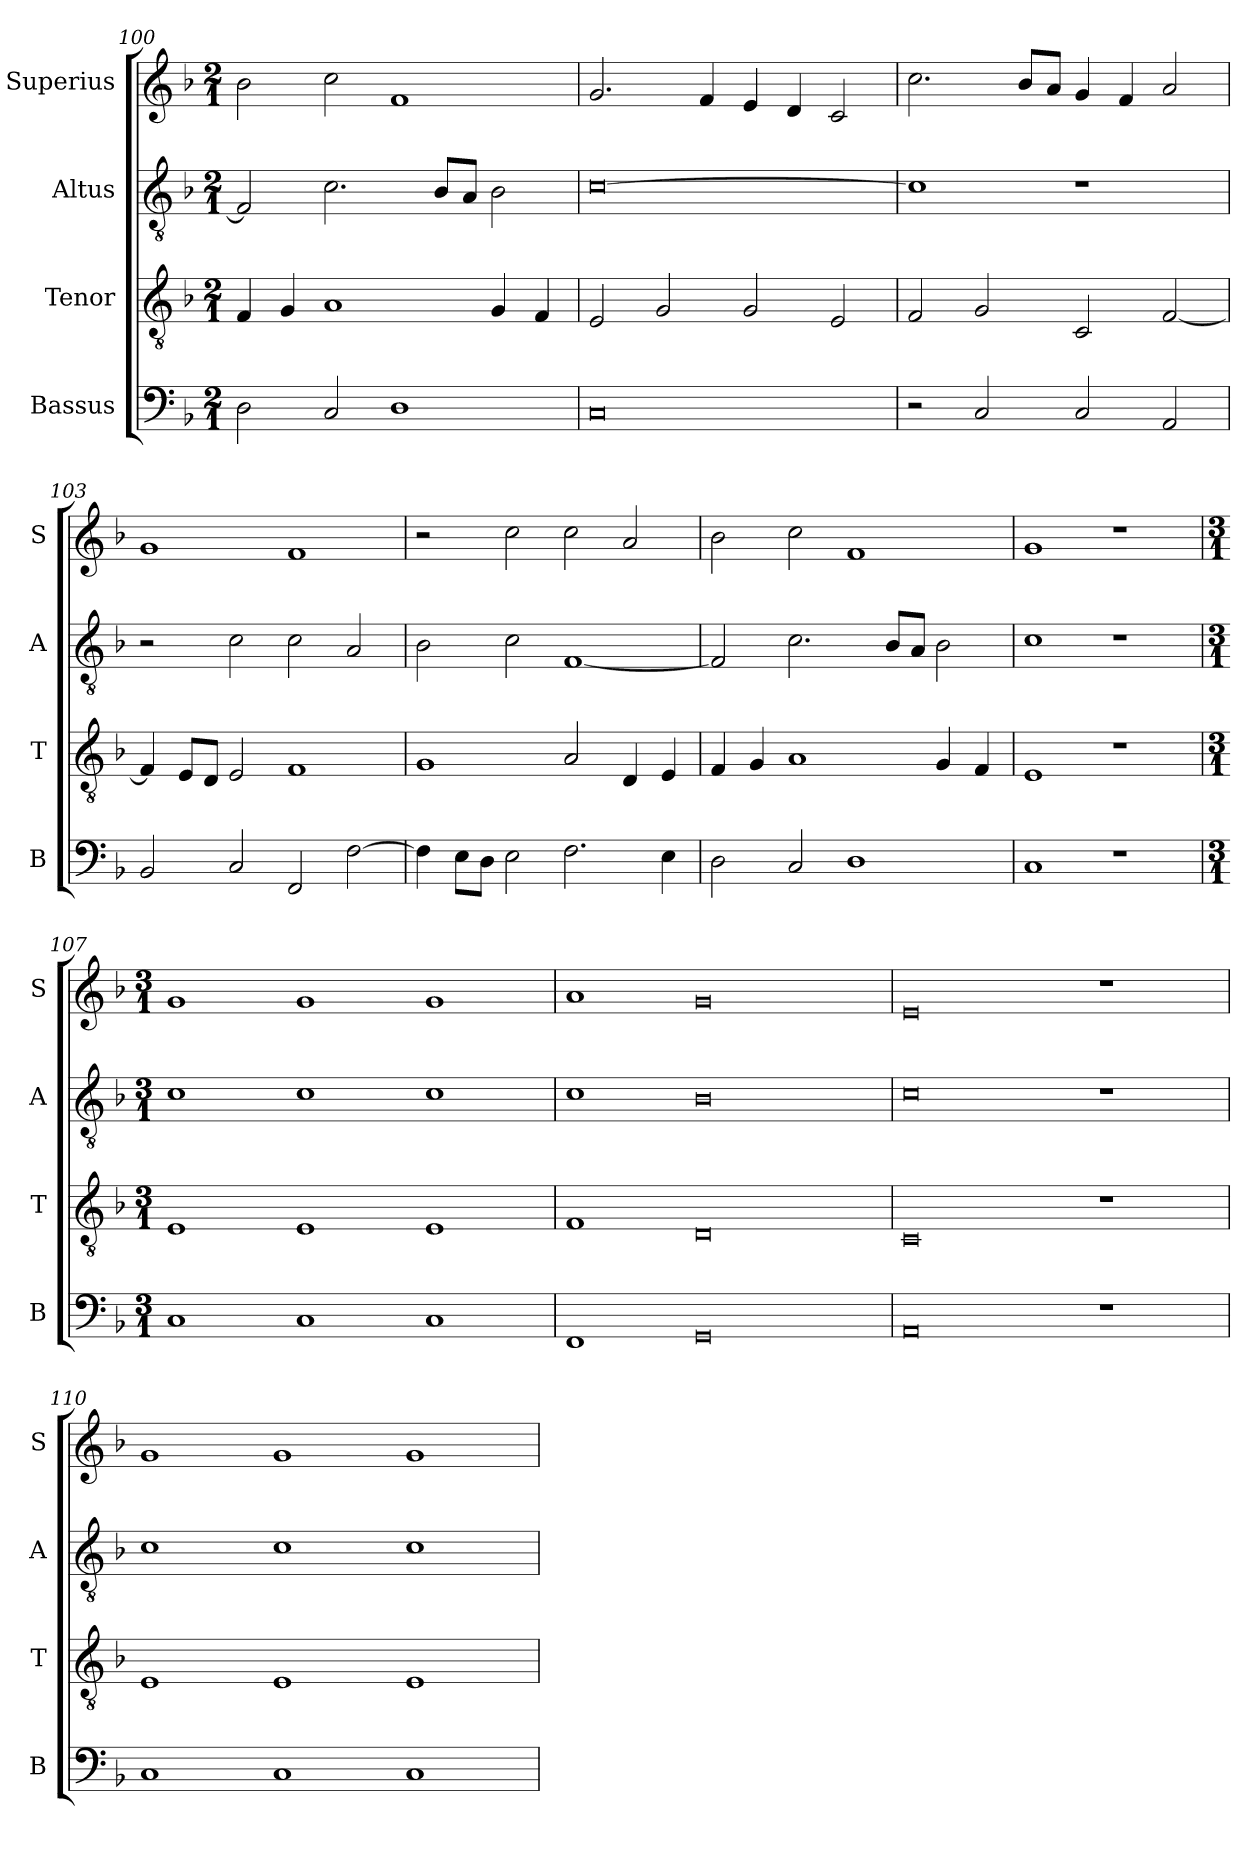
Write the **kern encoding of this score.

**kern	**kern	**kern	**kern
*part4	*part3	*part2	*part1
*staff4	*staff3	*staff2	*staff1
*I"Bassus	*I"Tenor	*I"Altus	*I"Superius
*I'B	*I'T	*I'A	*I'S
*clefF4	*clefGv2	*clefGv2	*clefG2
*k[b-]	*k[b-]	*k[b-]	*k[b-]
*M2/1	*M2/1	*M2/1	*M2/1
=100	=100	=100	=100
2D\	4F/	2F/]	2b-\
.	4G/	.	.
2C/	1A	2.c\	2cc\
1D	.	.	1f
.	.	8B-/L	.
.	.	8A/J	.
.	4G/	2B-\	.
.	4F/	.	.
=101	=101	=101	=101
0C	2E/	[0c	2.g/
.	2G/	.	.
.	.	.	4f/
.	2G/	.	4e/
.	.	.	4d/
.	2E/	.	2c/
=102	=102	=102	=102
2r	2F/	1c]	2.cc\
2C/	2G/	.	.
.	.	.	8b-/L
.	.	.	8a/J
2C/	2C/	1r	4g/
.	.	.	4f/
2AA/	[2F/	.	2a/
=103	=103	=103	=103
2BB-/	4F/]	2r	1g
.	8E/L	.	.
.	8D/J	.	.
2C/	2E/	2c\	.
2FF/	1F	2c\	1f
[2F\	.	2A/	.
=104	=104	=104	=104
4F\]	1G	2B-\	2r
8E\L	.	.	.
8D\J	.	.	.
2E\	.	2c\	2cc\
2.F\	2A/	[1F	2cc\
.	4D/	.	2a/
4E\	4E/	.	.
=105	=105	=105	=105
2D\	4F/	2F/]	2b-\
.	4G/	.	.
2C/	1A	2.c\	2cc\
1D	.	.	1f
.	.	8B-/L	.
.	.	8A/J	.
.	4G/	2B-\	.
.	4F/	.	.
=106	=106	=106	=106
1C	1E	1c	1g
1r	1r	1r	1r
=107	=107	=107	=107
*M3/1	*M3/1	*M3/1	*M3/1
1C	1E	1c	1g
1C	1E	1c	1g
1C	1E	1c	1g
=108	=108	=108	=108
1FF	1F	1c	1a
0GG	0D	0B-	0g
=109	=109	=109	=109
0AA	0C	0c	0e
1r	1r	1r	1r
=110	=110	=110	=110
1C	1E	1c	1g
1C	1E	1c	1g
1C	1E	1c	1g
=	=	=	=
*-	*-	*-	*-
